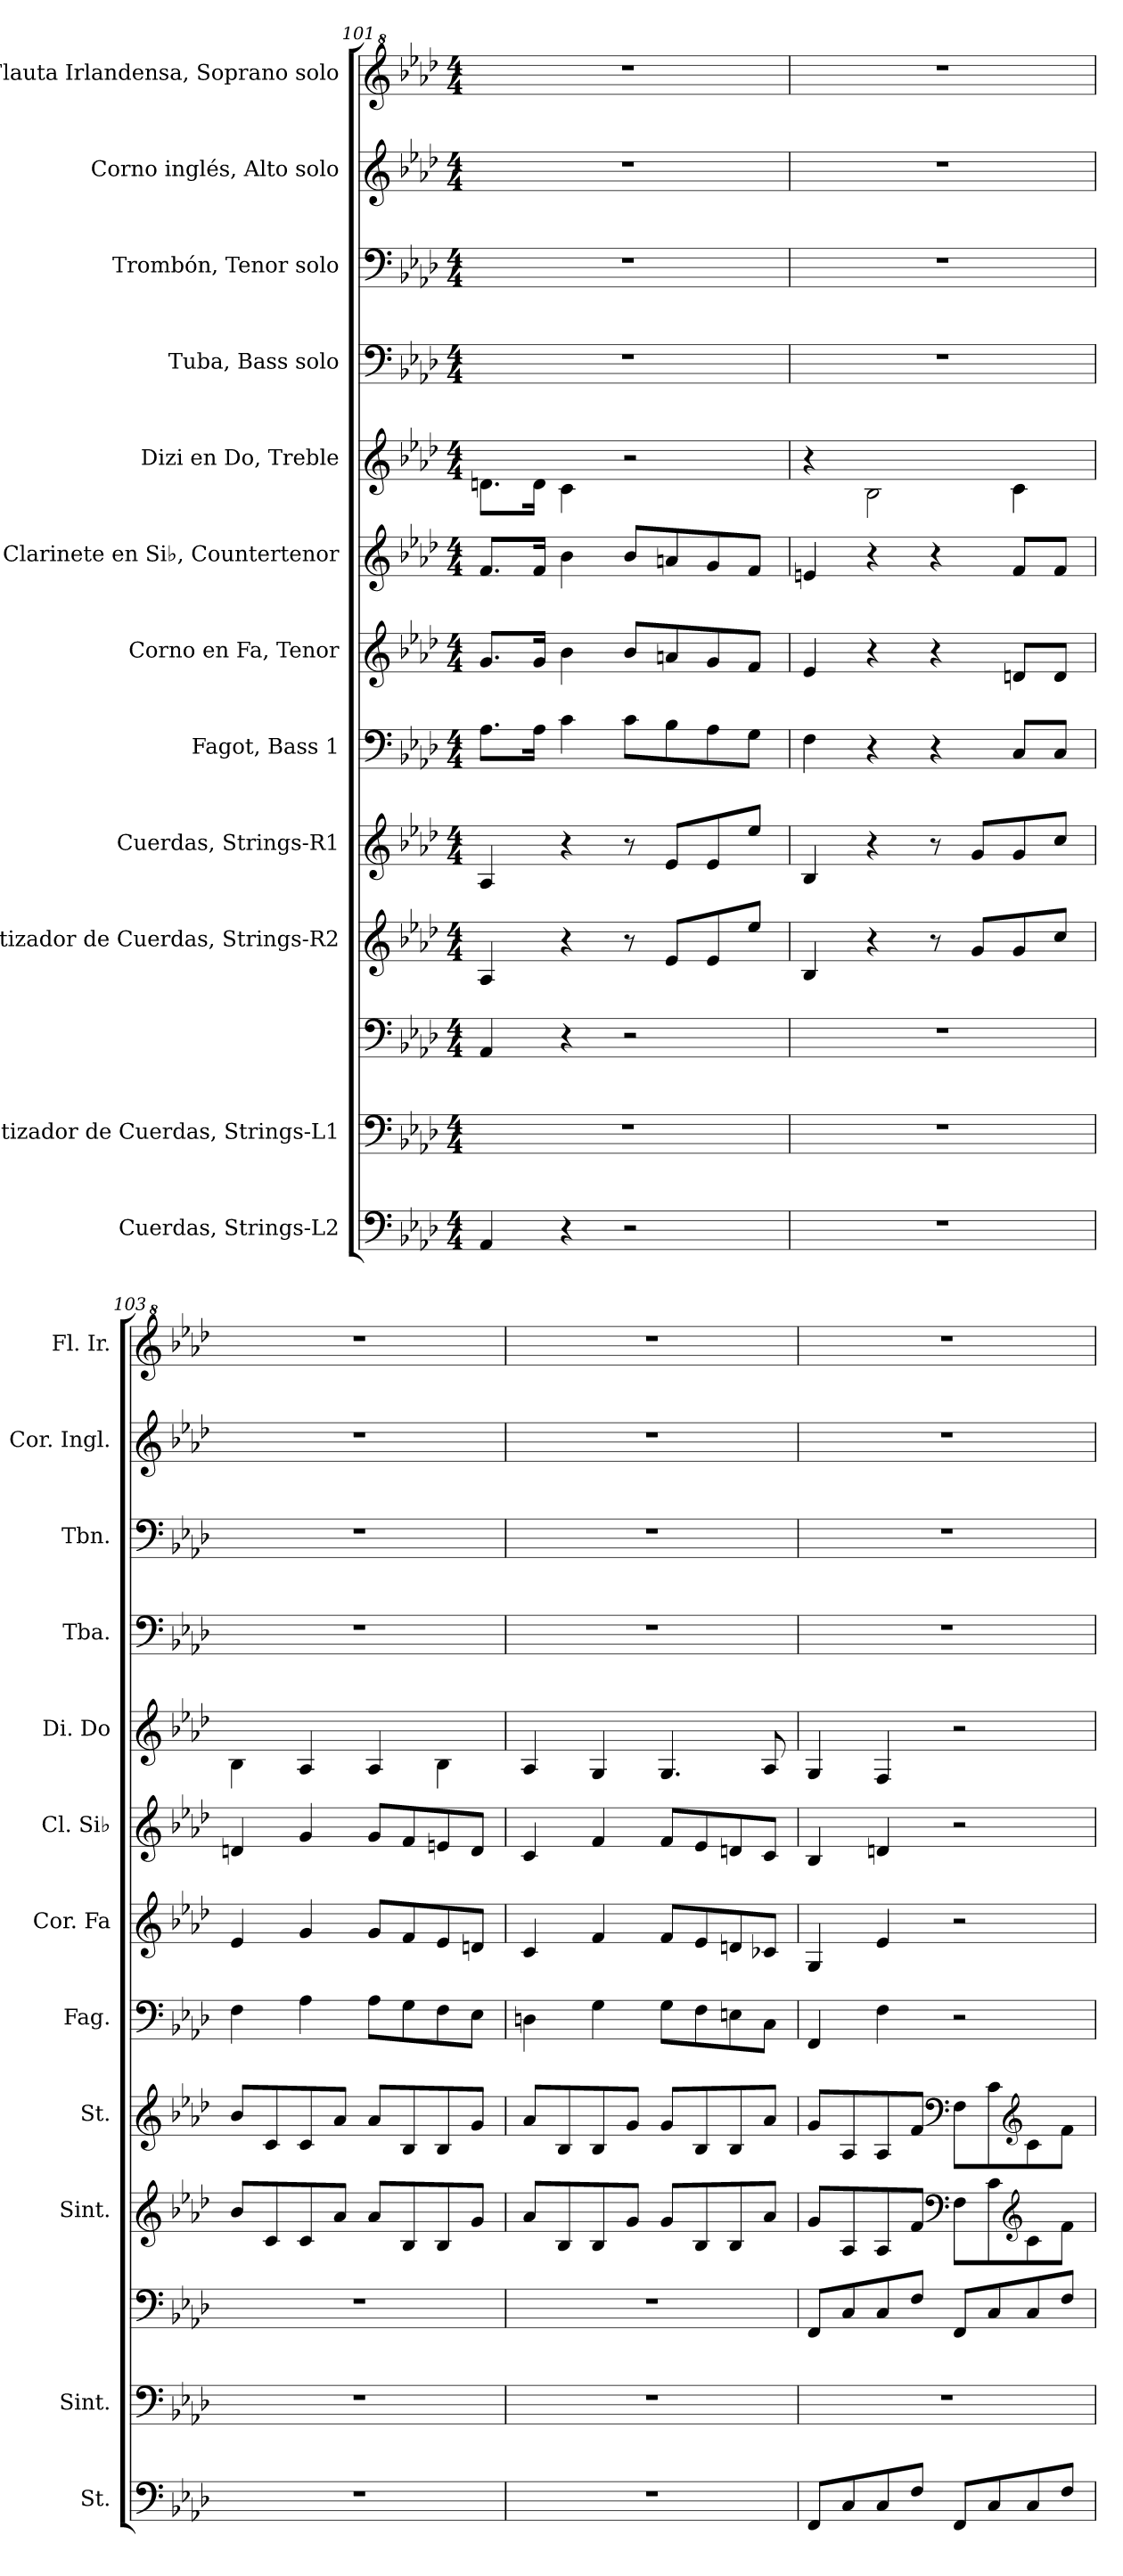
**kern	**kern	**kern	**kern	**kern	**kern	**kern	**kern	**kern	**kern	**kern	**kern	**kern
*part12	*part11	*part11	*part10	*part9	*part8	*part7	*part6	*part5	*part4	*part3	*part2	*part1
*staff13	*staff12	*staff11	*staff10	*staff9	*staff8	*staff7	*staff6	*staff5	*staff4	*staff3	*staff2	*staff1
*I"Cuerdas, Strings-L2	*I"Sintetizador de Cuerdas, Strings-L1	*	*I"Sintetizador de Cuerdas, Strings-R2	*I"Cuerdas, Strings-R1	*I"Fagot, Bass 1	*I"Corno en Fa, Tenor	*I"Clarinete en Si♭, Countertenor	*I"Dizi en Do, Treble	*I"Tuba, Bass solo	*I"Trombón, Tenor solo	*I"Corno inglés, Alto solo	*I"Flauta Irlandensa, Soprano solo
*I'St.	*I'Sint.	*	*I'Sint.	*I'St.	*I'Fag.	*I'Cor. Fa	*I'Cl. Si♭	*I'Di. Do	*I'Tba.	*I'Tbn.	*I'Cor. Ingl.	*I'Fl. Ir.
*clefF4	*clefF4	*clefF4	*clefG2	*clefG2	*clefF4	*clefG2	*clefG2	*clefG2	*clefF4	*clefF4	*clefG2	*clefG^2
*	*	*	*	*	*	*ITrd4c7	*ITrd1c2	*ITrd-7c-12	*	*	*ITrd4c7	*
*k[b-e-a-d-]	*k[b-e-a-d-]	*k[b-e-a-d-]	*k[b-e-a-d-]	*k[b-e-a-d-]	*k[b-e-a-d-]	*k[b-e-a-d-g-]	*k[b-e-a-d-g-c-]	*k[b-e-a-d-]	*k[b-e-a-d-]	*k[b-e-a-d-]	*k[b-e-a-d-g-]	*k[b-e-a-d-]
*M4/4	*M4/4	*M4/4	*M4/4	*M4/4	*M4/4	*M4/4	*M4/4	*M4/4	*M4/4	*M4/4	*M4/4	*M4/4
=101	=101	=101	=101	=101	=101	=101	=101	=101	=101	=101	=101	=101
4AA-/	1r	4AA-/	4A-/	4A-/	8.A-\L	8.c/L	8.e-/L	8.ddn\L	1r	1r	1r	1r
.	.	.	.	.	16A-\Jk	16c/Jk	16e-/Jk	16dd\Jk	.	.	.	.
4r	.	4r	4r	4r	4c\	4e-\	4a-\	4cc\	.	.	.	.
2r	.	2r	8r	8r	8c\L	8e-/L	8a-/L	2r	.	.	.	.
.	.	.	8e-/L	8e-/L	8B-\	8dn/	8gn/	.	.	.	.	.
.	.	.	8e-/	8e-/	8A-\	8c/	8f/	.	.	.	.	.
.	.	.	8ee-/J	8ee-/J	8G\J	8B-/J	8e-/J	.	.	.	.	.
!!LO:PB:g=z
=102	=102	=102	=102	=102	=102	=102	=102	=102	=102	=102	=102	=102
1r	1r	1r	4B-/	4B-/	4F\	4A-/	4dn/	4r	1r	1r	1r	1r
.	.	.	4r	4r	4r	4r	4r	2b-\	.	.	.	.
.	.	.	8r	8r	4r	4r	4r	.	.	.	.	.
.	.	.	8g/L	8g/L	.	.	.	.	.	.	.	.
.	.	.	8g/	8g/	8C/L	8Gn/L	8e-/L	4cc\	.	.	.	.
.	.	.	8cc/J	8cc/J	8C/J	8G/J	8e-/J	.	.	.	.	.
=103	=103	=103	=103	=103	=103	=103	=103	=103	=103	=103	=103	=103
1r	1r	1r	8b-/L	8b-/L	4F\	4A-/	4cn/	4b-\	1r	1r	1r	1r
.	.	.	8c/	8c/	.	.	.	.	.	.	.	.
.	.	.	8c/	8c/	4A-\	4c/	4f/	4a-/	.	.	.	.
.	.	.	8a-/J	8a-/J	.	.	.	.	.	.	.	.
.	.	.	8a-/L	8a-/L	8A-\L	8c/L	8f/L	4a-/	.	.	.	.
.	.	.	8B-/	8B-/	8G\	8B-/	8e-/	.	.	.	.	.
.	.	.	8B-/	8B-/	8F\	8A-/	8dn/	4b-\	.	.	.	.
.	.	.	8g/J	8g/J	8E-\J	8Gn/J	8c/J	.	.	.	.	.
=104	=104	=104	=104	=104	=104	=104	=104	=104	=104	=104	=104	=104
1r	1r	1r	8a-/L	8a-/L	4Dn\	4F/	4B-/	4a-/	1r	1r	1r	1r
.	.	.	8B-/	8B-/	.	.	.	.	.	.	.	.
.	.	.	8B-/	8B-/	4G\	4B-/	4e-/	4g/	.	.	.	.
.	.	.	8g/J	8g/J	.	.	.	.	.	.	.	.
.	.	.	8g/L	8g/L	8G\L	8B-/L	8e-/L	4.g/	.	.	.	.
.	.	.	8B-/	8B-/	8F\	8A-/	8d-/	.	.	.	.	.
.	.	.	8B-/	8B-/	8En\	8Gn/	8cn/	.	.	.	.	.
.	.	.	8a-/J	8a-/J	8C\J	8F-X/J	8B-/J	8a-/	.	.	.	.
!!LO:PB:g=z
=105	=105	=105	=105	=105	=105	=105	=105	=105	=105	=105	=105	=105
8FF/L	1r	8FF/L	8g/L	8g/L	4FF/	4C/	4A-/	4g/	1r	1r	1r	1r
8C/	.	8C/	8A-/	8A-/	.	.	.	.	.	.	.	.
8C/	.	8C/	8A-/	8A-/	4F\	4A-/	4cn/	4f/	.	.	.	.
8F/J	.	8F/J	8f/J	8f/J	.	.	.	.	.	.	.	.
*	*	*	*clefF4	*clefF4	*	*	*	*	*	*	*	*
8FF/L	.	8FF/L	8F\L	8F\L	2r	2r	2r	2r	.	.	.	.
8C/	.	8C/	8c\	8c\	.	.	.	.	.	.	.	.
*	*	*	*clefG2	*clefG2	*	*	*	*	*	*	*	*
8C/	.	8C/	8c\	8c\	.	.	.	.	.	.	.	.
8F/J	.	8F/J	8f\J	8f\J	.	.	.	.	.	.	.	.
=	=	=	=	=	=	=	=	=	=	=	=	=
*-	*-	*-	*-	*-	*-	*-	*-	*-	*-	*-	*-	*-
